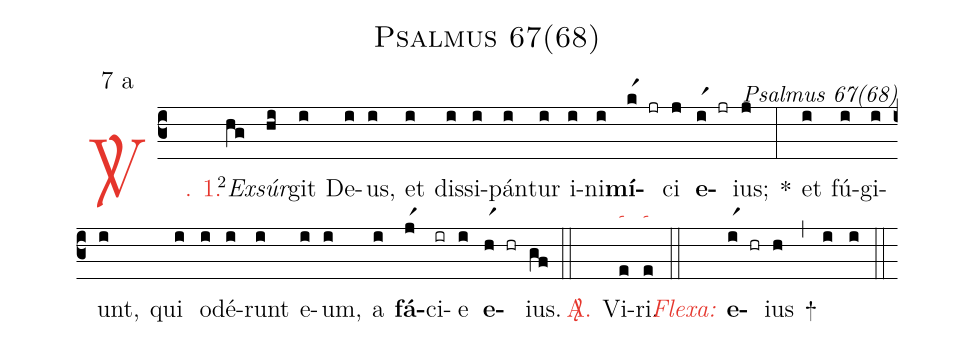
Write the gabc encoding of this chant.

name: Psalmus 67(68);
mode: 7;
mode-differentia: a;
commentary: Psalmus 67(68);
nabc-lines: 1;
%%
(c3)

<c><sp>V/</sp>. 1.</c>() <v>\VSup{2}</v><i>Ex</i>(hg)<i>súr</i>(hi)git(i) De(i)us,(i) et(i) dis(i)si(i)pán(i)tur(i) i(i)ni(i)<b>mí</b>(kr1 jr)ci(j) <b>e</b>(ir1 jr)ius;(j) *(:) et(i) fú(i)gi(i)unt,(i) qui(i) o(i)dé(i)runt(i) e(i)um,(i) a(i) <b>fá</b>(jr1)ci(ir)e(i) <b>e</b>(hr1 hr)ius.(gf)

(::)

<nlba><c><sp>A/</sp>.</c>() Vi</nlba>(e|ta)ri.(e|ta)

(::)

<c><i>Flexa:</i></c>() <b>e</b>(ir1 hr)ius(h) +(,) (i) (i)

(::)
